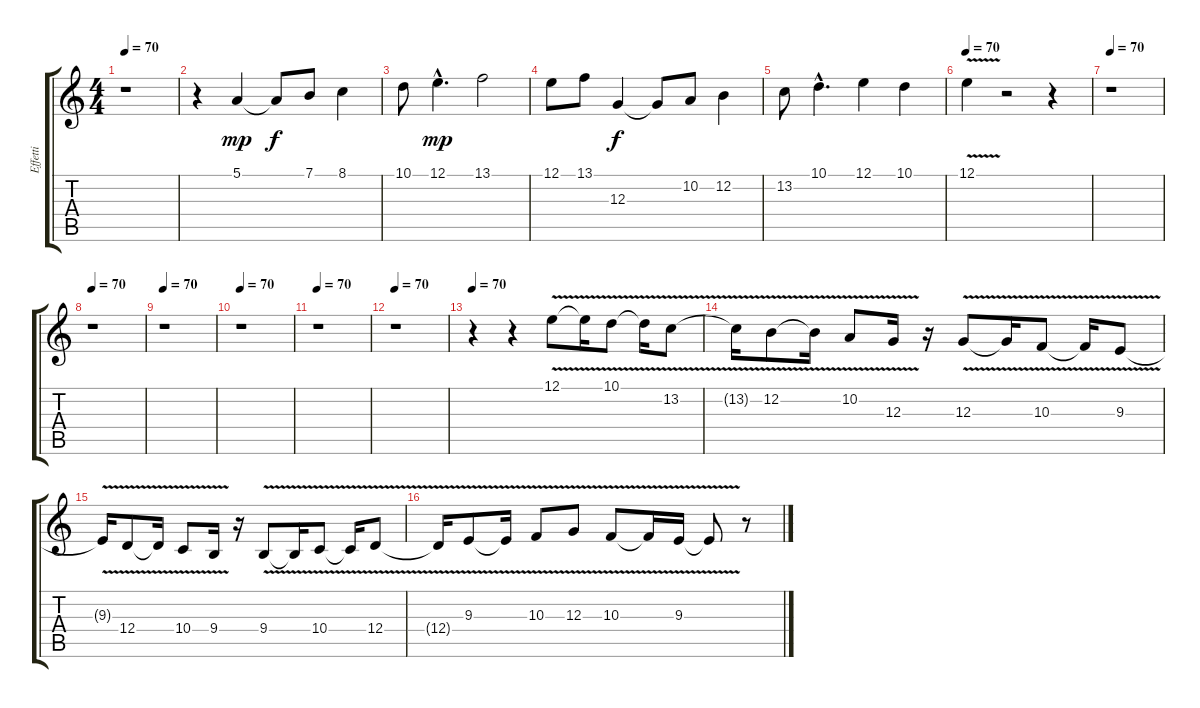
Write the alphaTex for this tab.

\track ("Effetti" "Effetti") {instrument sopranosax}
\staff {score tabs}
\tuning (E4 B3 G3 D3 A2 E2) {hide}
\ts (4 4)
\tempo 70
\clef g2
\ks c
r.1{dy f} |
r.4{volume 9} 5.1.4{dy mp} 5.1{t}.8{dy f} 7.1.8 8.1.4 |
10.1.8 12.1{hac}.4{d dy mp} 13.1.2 |
12.1.8 13.1.8 12.3.4{dy f} 12.3{t}.8 10.2.8 12.2.4 |
13.2.8 10.1{hac}.4{d} 12.1.4 10.1.4 |
\tempo 70
12.1{v}.4{volume 4} r.2 r.4 |
\tempo 70
r.1 |
\tempo 70
r.1 |
\tempo 70
r.1 |
\tempo 70
r.1 |
\tempo 70
r.1 |
\tempo 70
r.1 |
\tempo 70
r.4 r.4 12.1{v}.8 12.1{t}.16 10.1{v}.8 10.1{t}.16 13.2{v}.8 |
13.2{t}.16 12.2{v}.8 12.2{t}.16 10.2{v}.8 12.3{v}.16 r.16 12.3{v}.8 12.3{t}.16 10.3{v}.8 10.3{t}.16 9.3{v}.8 |
9.3{t}.16 12.4{v}.8 12.4{t}.16 10.4{v}.8 9.4{v}.16 r.16 9.4{v}.8 9.4{t}.16 10.4{v}.8 10.4{t}.16 12.4{v}.8 |
12.4{t}.16 9.3{v}.8 9.3{t}.16 10.3{v}.8 12.3{v}.8 10.3{v}.8 10.3{t}.16 9.3{v}.16 9.3{t}.8 r.8
